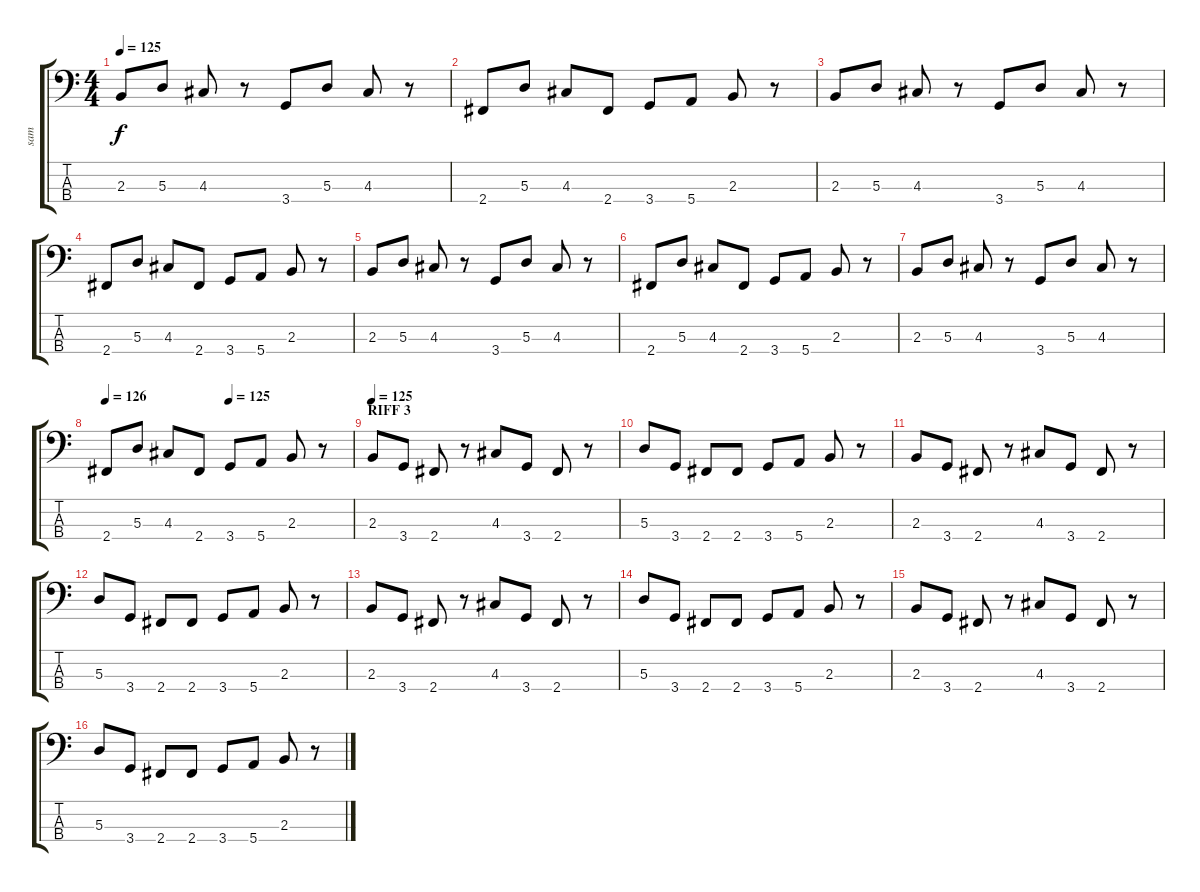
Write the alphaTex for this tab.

\track ("sam" "sam") {instrument electricbasspick}
\staff {score tabs}
\tuning (G2 D2 A1 E1) {hide}
\ts (4 4)
\tempo 125
\clef f4
\ks c
2.3.8{dy f} 5.3.8 4.3.8 r.8 3.4.8 5.3.8 4.3.8 r.8 |
2.4.8 5.3.8 4.3.8 2.4.8 3.4.8 5.4.8 2.3.8 r.8 |
2.3.8 5.3.8 4.3.8 r.8 3.4.8 5.3.8 4.3.8 r.8 |
2.4.8 5.3.8 4.3.8 2.4.8 3.4.8 5.4.8 2.3.8 r.8 |
2.3.8 5.3.8 4.3.8 r.8 3.4.8 5.3.8 4.3.8 r.8 |
2.4.8 5.3.8 4.3.8 2.4.8 3.4.8 5.4.8 2.3.8 r.8 |
2.3.8 5.3.8 4.3.8 r.8 3.4.8 5.3.8 4.3.8 r.8 |
\tempo 126
\tempo (125 0.5)
2.4.8 5.3.8 4.3.8 2.4.8 3.4.8 5.4.8 2.3.8 r.8 |
\section ("" "RIFF 3")
\tempo 125
2.3.8 3.4.8 2.4.8 r.8 4.3.8 3.4.8 2.4.8 r.8 |
5.3.8 3.4.8 2.4.8 2.4.8 3.4.8 5.4.8 2.3.8 r.8 |
2.3.8 3.4.8 2.4.8 r.8 4.3.8 3.4.8 2.4.8 r.8 |
5.3.8 3.4.8 2.4.8 2.4.8 3.4.8 5.4.8 2.3.8 r.8 |
2.3.8 3.4.8 2.4.8 r.8 4.3.8 3.4.8 2.4.8 r.8 |
5.3.8 3.4.8 2.4.8 2.4.8 3.4.8 5.4.8 2.3.8 r.8 |
2.3.8 3.4.8 2.4.8 r.8 4.3.8 3.4.8 2.4.8 r.8 |
5.3.8 3.4.8 2.4.8 2.4.8 3.4.8 5.4.8 2.3.8 r.8
